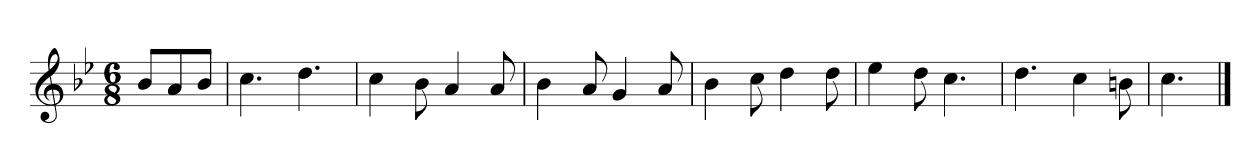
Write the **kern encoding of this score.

**kern
*part1
*staff1
*k[b-e-]
*M6/8
*MM120
=
8b-L
8a
8b-J
=1
4.cc
4.dd
=2
4cc
8b-
4a
8a
=3
4b-
8a
4g
8a
=4
4b-
8cc
4dd
8dd
=5
4ee-
8dd
4.cc
=6
4.dd
4cc
8bn
=7
4.cc
==
*-
